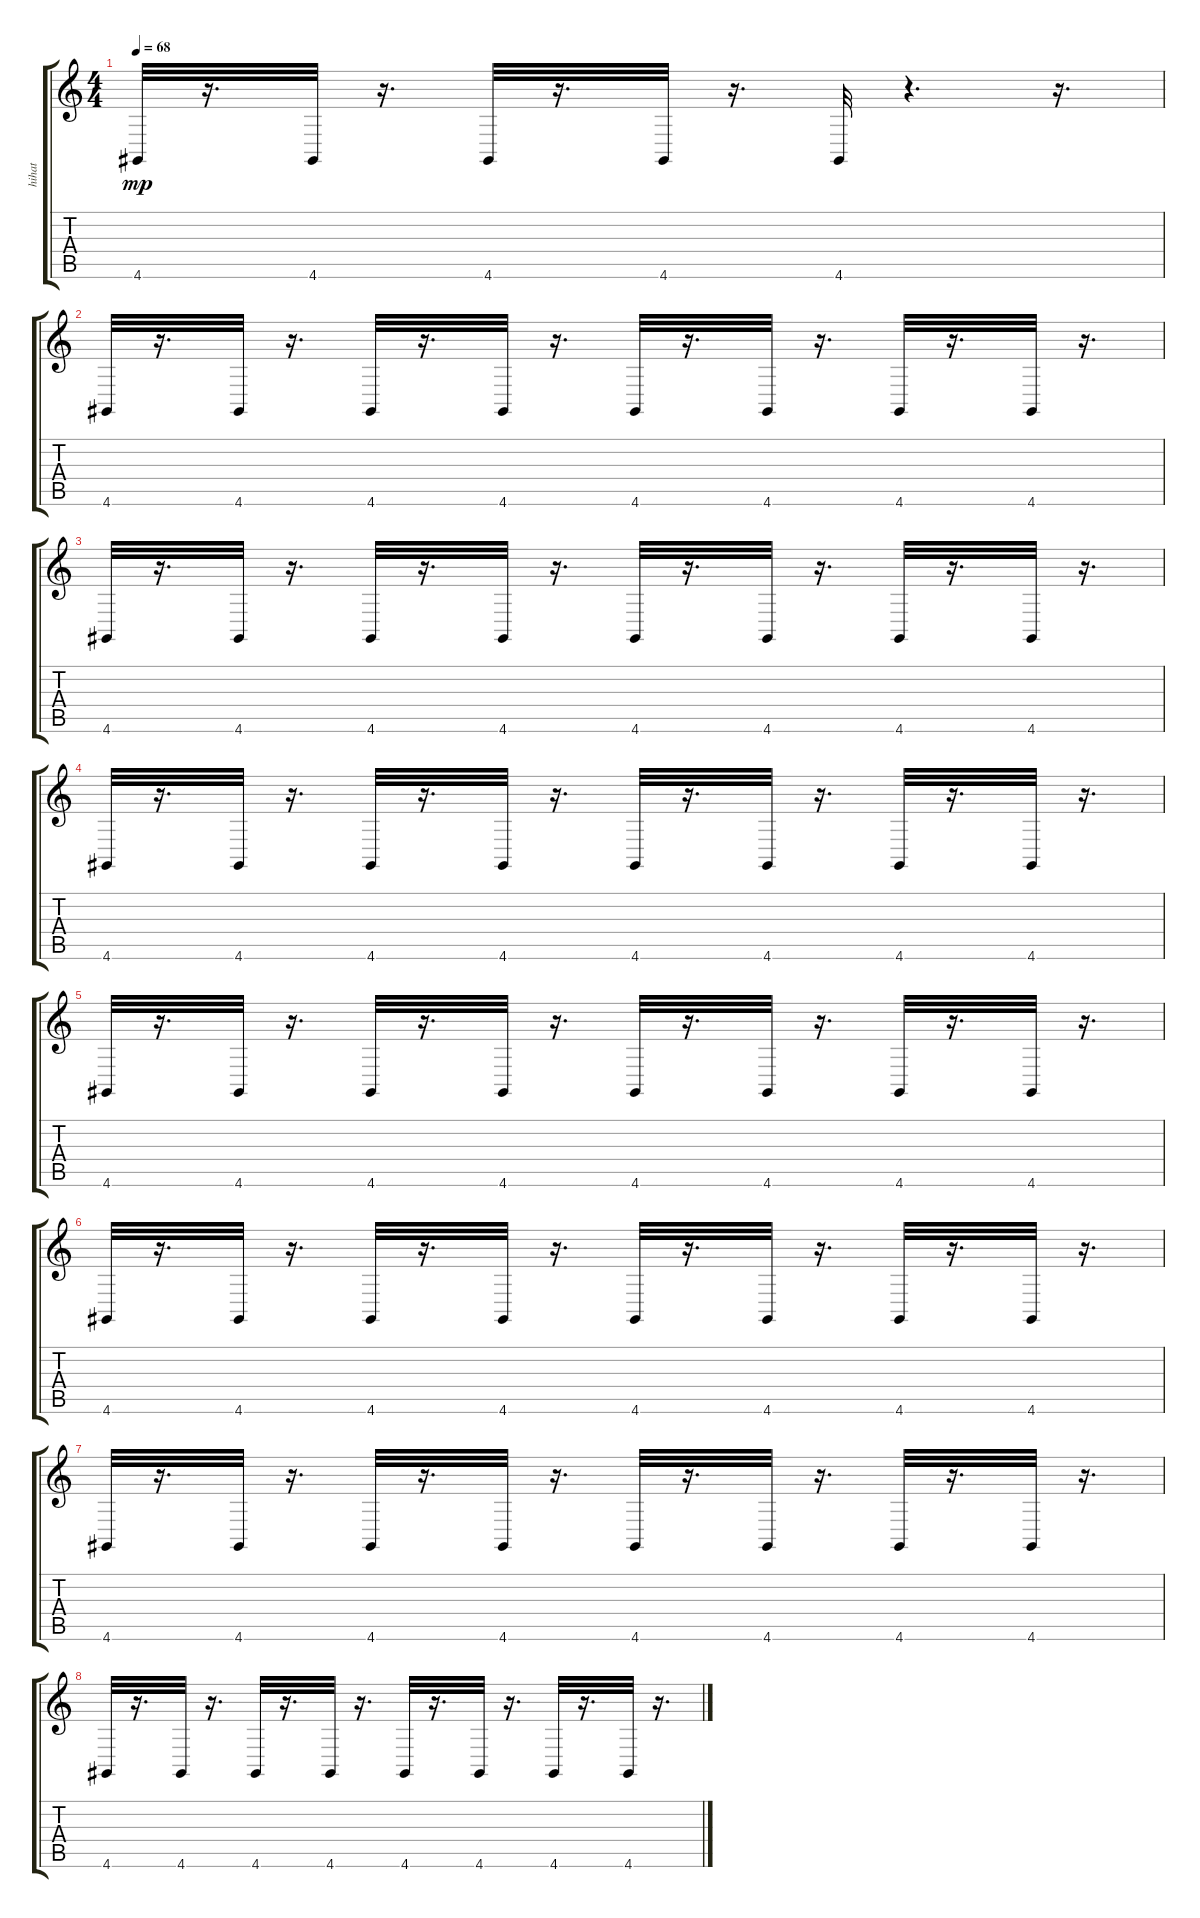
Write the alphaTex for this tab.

\track ("hihat" "hihat") {instrument percussiveorgan}
\staff {score tabs}
\tuning (E4 B3 G3 D3 A2 E2) {hide}
\ts (4 4)
\tempo 68
\clef g2
\ks c
4.6.32{dy mp} r.16{d} 4.6.32 r.16{d} 4.6.32 r.16{d} 4.6.32 r.16{d} 4.6.32 r.4{d} r.16{d} |
4.6.32 r.16{d} 4.6.32 r.16{d} 4.6.32 r.16{d} 4.6.32 r.16{d} 4.6.32 r.16{d} 4.6.32 r.16{d} 4.6.32 r.16{d} 4.6.32 r.16{d} |
4.6.32 r.16{d} 4.6.32 r.16{d} 4.6.32 r.16{d} 4.6.32 r.16{d} 4.6.32 r.16{d} 4.6.32 r.16{d} 4.6.32 r.16{d} 4.6.32 r.16{d} |
4.6.32 r.16{d} 4.6.32 r.16{d} 4.6.32 r.16{d} 4.6.32 r.16{d} 4.6.32 r.16{d} 4.6.32 r.16{d} 4.6.32 r.16{d} 4.6.32 r.16{d} |
4.6.32 r.16{d} 4.6.32 r.16{d} 4.6.32 r.16{d} 4.6.32 r.16{d} 4.6.32 r.16{d} 4.6.32 r.16{d} 4.6.32 r.16{d} 4.6.32 r.16{d} |
4.6.32 r.16{d} 4.6.32 r.16{d} 4.6.32 r.16{d} 4.6.32 r.16{d} 4.6.32 r.16{d} 4.6.32 r.16{d} 4.6.32 r.16{d} 4.6.32 r.16{d} |
4.6.32 r.16{d} 4.6.32 r.16{d} 4.6.32 r.16{d} 4.6.32 r.16{d} 4.6.32 r.16{d} 4.6.32 r.16{d} 4.6.32 r.16{d} 4.6.32 r.16{d} |
4.6.32 r.16{d} 4.6.32 r.16{d} 4.6.32 r.16{d} 4.6.32 r.16{d} 4.6.32 r.16{d} 4.6.32 r.16{d} 4.6.32 r.16{d} 4.6.32 r.16{d}
